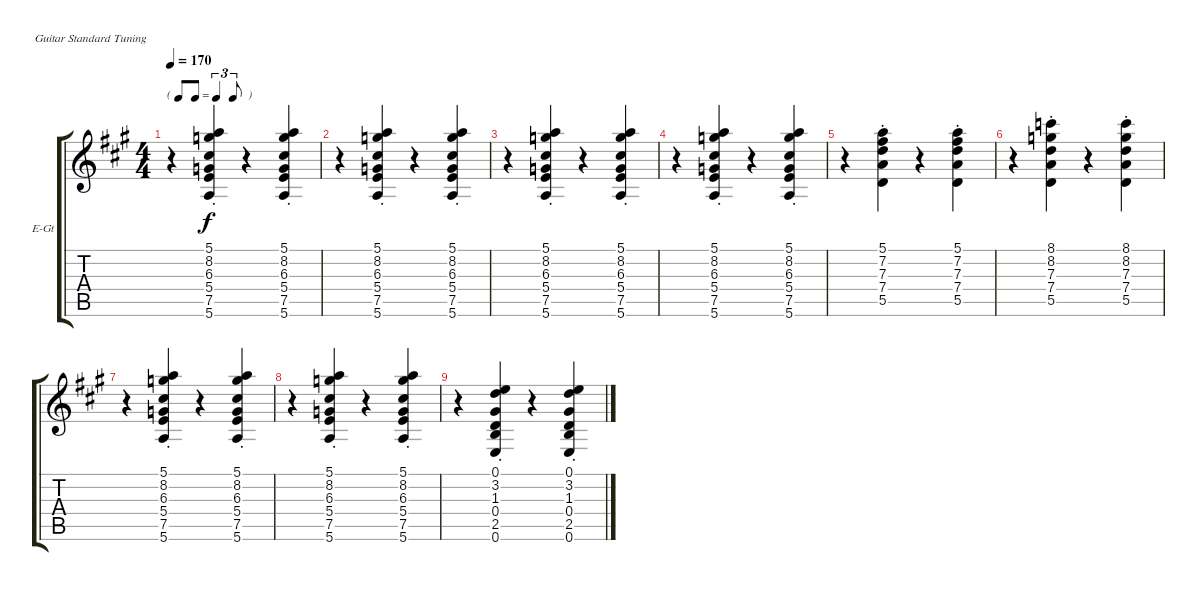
\bracketExtendMode groupsimilarinstruments
\firstSystemTrackNameOrientation horizontal
\otherSystemsTrackNameOrientation horizontal
\track ("Lennon Reverb" "E-Gt") {instrument electricguitarclean}
\staff {score tabs}
\tuning (E4 B3 G3 D3 A2 E2)
\ts (4 4)
\tf triplet8th
\tempo 170
\clef g2
\scale
0.333333
\ks a
r.4{dy f} (5.1{st} 8.2{st} 6.3{st} 5.4{st} 7.5{st} 5.6{st}).4 r.4 (5.1{st} 8.2{st} 6.3{st} 5.4{st} 7.5{st} 5.6{st}).4 |
\scale
0.333333 r.4 (5.1{st} 8.2{st} 6.3{st} 5.4{st} 7.5{st} 5.6{st}).4 r.4 (5.1{st} 8.2{st} 6.3{st} 5.4{st} 7.5{st} 5.6{st}).4 |
\scale
0.333333 r.4 (5.1{st} 8.2{st} 6.3{st} 5.4{st} 7.5{st} 5.6{st}).4 r.4 (5.1{st} 8.2{st} 6.3{st} 5.4{st} 7.5{st} 5.6{st}).4 |
\scale
0.333333 r.4 (5.1{st} 8.2{st} 6.3{st} 5.4{st} 7.5{st} 5.6{st}).4 r.4 (5.1{st} 8.2{st} 6.3{st} 5.4{st} 7.5{st} 5.6{st}).4 |
\scale
0.333333 r.4 (5.1{st} 7.2{st} 7.3{st} 7.4{st} 5.5{st}).4 r.4 (5.1{st} 7.2{st} 7.3{st} 7.4{st} 5.5{st}).4 |
\scale
0.333333 r.4 (8.1{st} 8.2{st} 7.3{st} 7.4{st} 5.5{st}).4 r.4 (8.1{st} 8.2{st} 7.3{st} 7.4{st} 5.5{st}).4 |
\scale
0.333333 r.4 (5.1{st} 8.2{st} 6.3{st} 5.4{st} 7.5{st} 5.6{st}).4 r.4 (5.1{st} 8.2{st} 6.3{st} 5.4{st} 7.5{st} 5.6{st}).4 |
r.4 (5.1{st} 8.2{st} 6.3{st} 5.4{st} 7.5{st} 5.6{st}).4 r.4 (5.1{st} 8.2{st} 6.3{st} 5.4{st} 7.5{st} 5.6{st}).4 |
r.4 (0.1{st} 3.2{st} 1.3{st} 0.4{st} 2.5{st} 0.6{st}).4 r.4 (0.1{st} 3.2{st} 1.3{st} 0.4{st} 2.5{st} 0.6{st}).4
